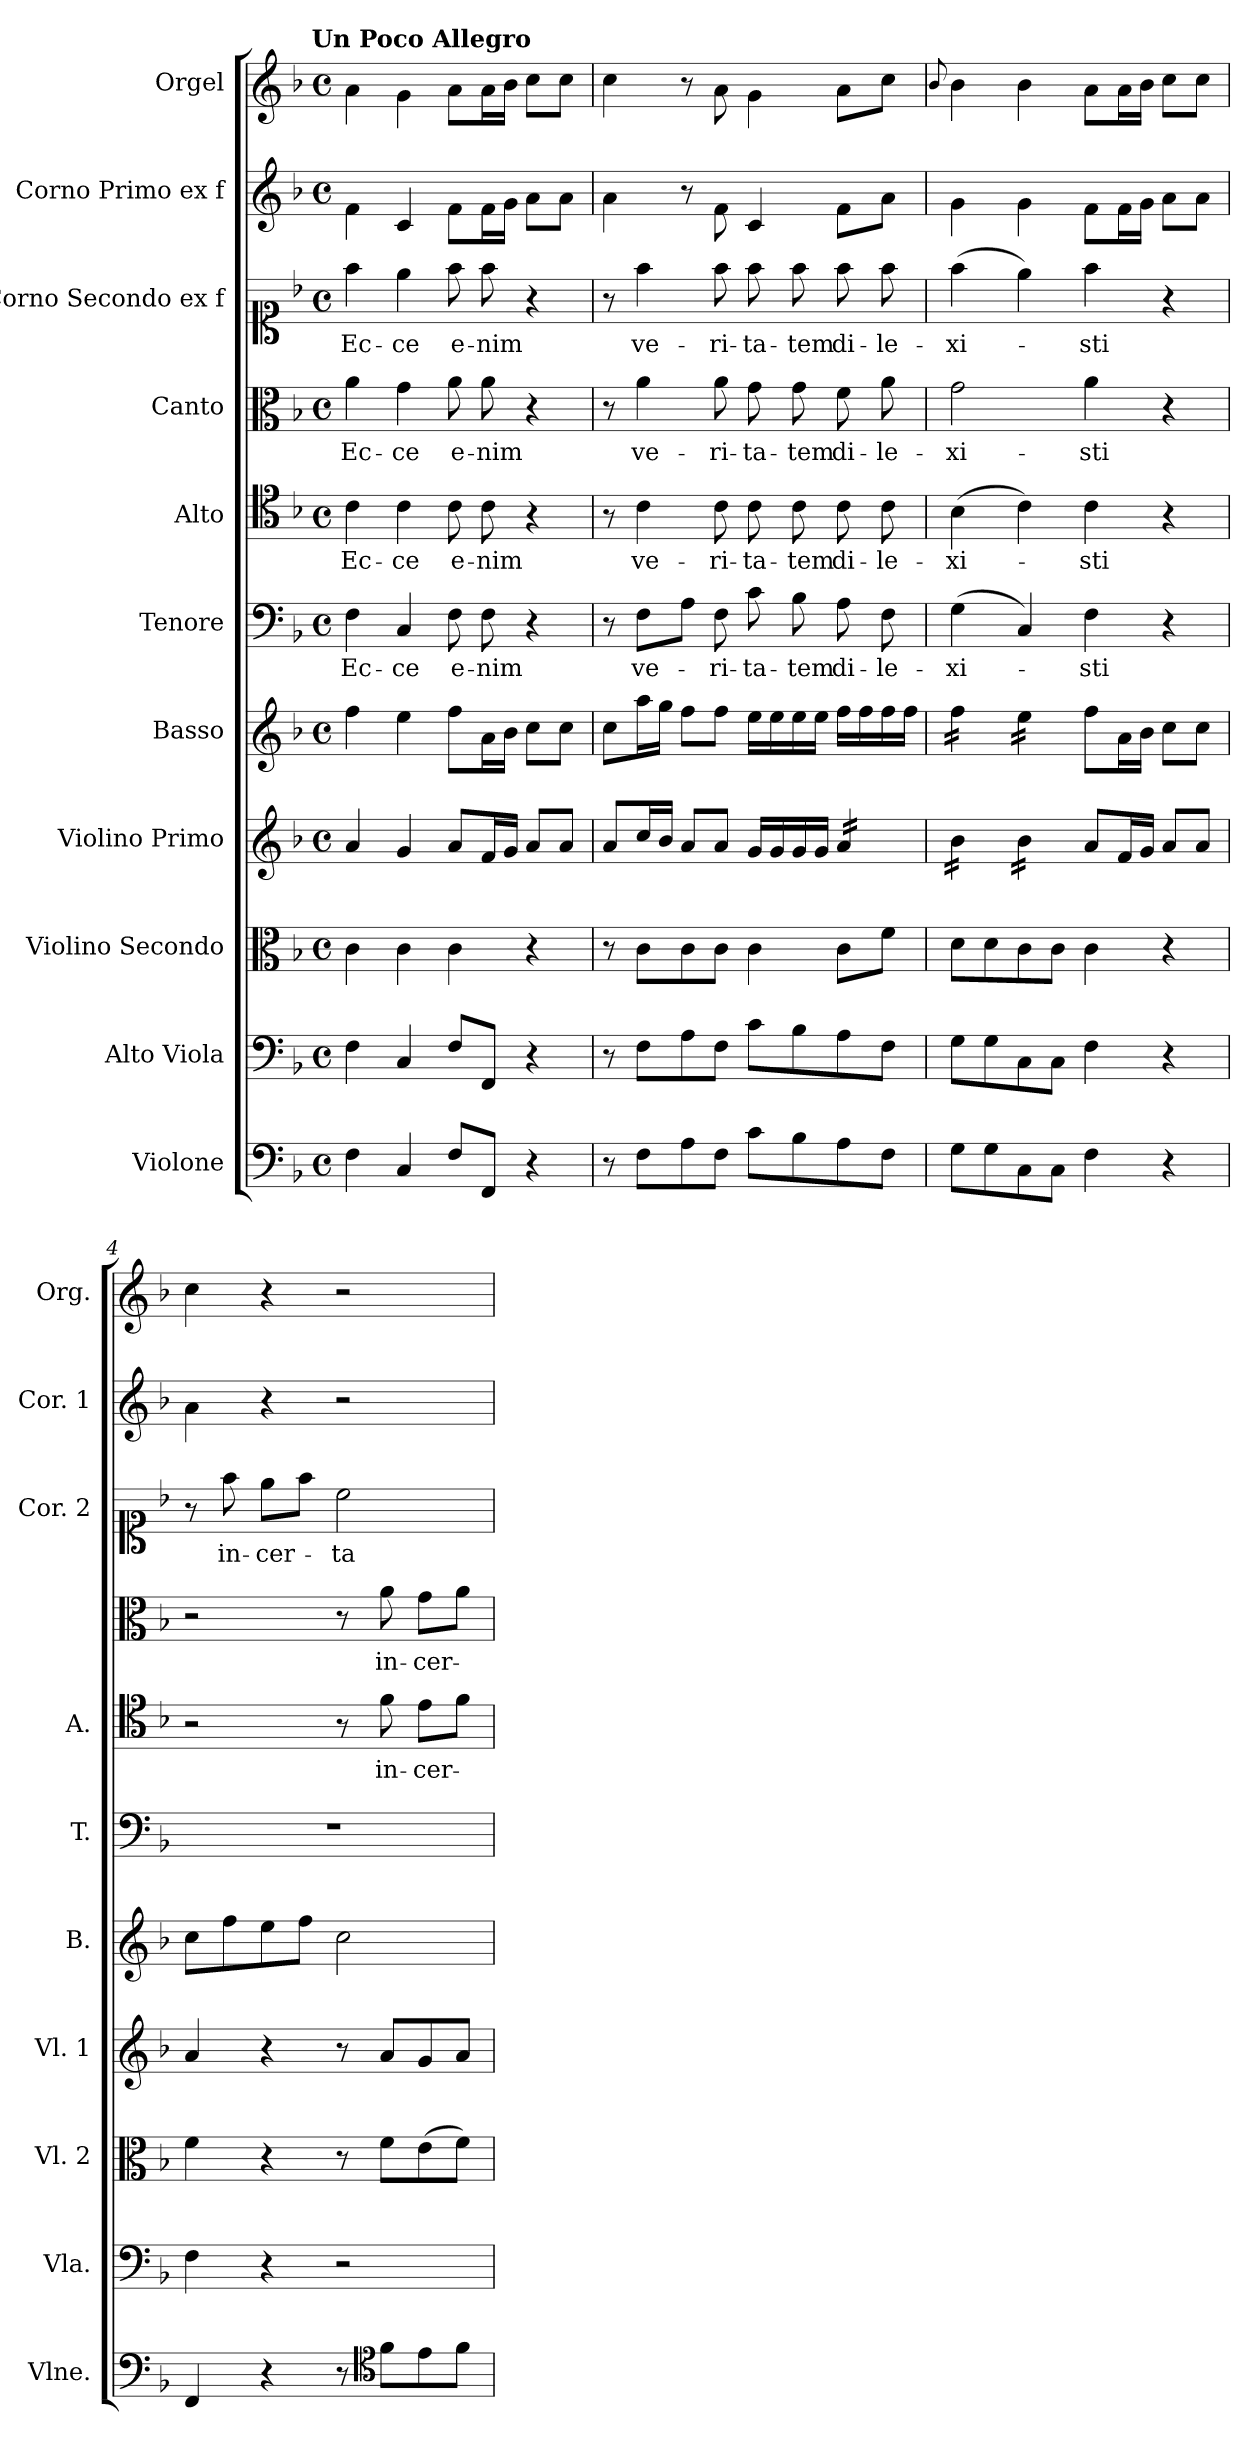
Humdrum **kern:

**kern	**kern	**kern	**kern	**kern	**kern	**text	**kern	**text	**kern	**text	**kern	**text	**kern	**kern
*part11	*part10	*part9	*part8	*part7	*part6	*part6	*part5	*part5	*part4	*part4	*part3	*part3	*part2	*part1
*staff11	*staff10	*staff9	*staff8	*staff7	*staff6	*staff6	*staff5	*staff5	*staff4	*staff4	*staff3	*staff3	*staff2	*staff1
*I"Violone	*I"Alto Viola	*I"Violino Secondo	*I"Violino Primo	*I"Basso	*I"Tenore	*	*I"Alto	*	*I"Canto	*	*I"Corno Secondo ex f	*	*I"Corno Primo ex f	*I"Orgel
*I'Vlne.	*I'Vla.	*I'Vl. 2	*I'Vl. 1	*I'B.	*I'T.	*	*I'A.	*	*	*	*I'Cor. 2	*	*I'Cor. 1	*I'Org.
*clefF4	*clefF4	*clefC3	*clefG2	*clefG2	*clefF4	*	*clefC4	*	*clefC3	*	*clefC1	*	*clefG2	*clefG2
*	*ITrd7c12	*	*	*	*	*	*	*	*	*	*	*	*ITrd0c7	*ITrd0c7
*k[b-]	*k[b-]	*k[b-]	*k[b-]	*k[b-]	*k[b-]	*	*k[b-]	*	*k[b-]	*	*k[b-]	*	*k[b-]	*k[b-]
!!LO:TX:omd:t=Un Poco Allegro
*M4/4	*M4/4	*M4/4	*M4/4	*M4/4	*M4/4	*	*M4/4	*	*M4/4	*	*M4/4	*	*M4/4	*M4/4
*met(c)	*met(c)	*met(c)	*met(c)	*met(c)	*met(c)	*	*met(c)	*	*met(c)	*	*met(c)	*	*met(c)	*met(c)
*MM110	*MM110	*MM110	*MM110	*MM110	*MM110	*	*MM110	*	*MM110	*	*MM110	*	*MM110	*MM110
=1	=1	=1	=1	=1	=1	=1	=1	=1	=1	=1	=1	=1	=1	=1
4F\	4FF\	4c\	4a/	4ff\	4F\	Ec-	4c\	Ec-	4a\	Ec-	4ff\	Ec-	4f\	4a\
4C/	4CC/	4c\	4g/	4ee\	4C/	-ce	4c\	-ce	4g\	-ce	4ee\	-ce	4c/	4g\
8F/L	8FF/L	4c\	8a/L	8ff\L	8F\	e-	8c\	e-	8a\	e-	8ff\	e-	8f\L	8a\L
8FF/J	8FFF/J	.	16f/L	16a\L	8F\	-nim	8c\	-nim	8a\	-nim	8ff\	-nim	16f\L	16a\L
.	.	.	16g/JJ	16b-\JJ	.	.	.	.	.	.	.	.	16g\JJ	16b-\JJ
4r	4r	4r	8a/L	8cc\L	4r	.	4r	.	4r	.	4r	.	8a\L	8cc\L
.	.	.	8a/J	8cc\J	.	.	.	.	.	.	.	.	8a\J	8cc\J
=2	=2	=2	=2	=2	=2	=2	=2	=2	=2	=2	=2	=2	=2	=2
8r	8r	8r	8a/L	8cc\L	8r	.	8r	.	8r	.	8r	.	4a\	4cc\
8F\L	8FF\L	8c\L	16cc/L	16aa\L	8F\L	ve-	4c\	ve-	4a\	ve-	4ff\	ve-	.	.
.	.	.	16b-/JJ	16gg\JJ	.	.	.	.	.	.	.	.	.	.
8A\	8AA\	8c\	8a/L	8ff\L	8A\J	.	.	.	.	.	.	.	8r	8r
8F\J	8FF\J	8c\J	8a/J	8ff\J	8F\	-ri-	8c\	-ri-	8a\	-ri-	8ff\	-ri-	8f\	8a\
8c\L	8C\L	4c\	16g/LL	16ee\LL	8c\	-ta-	8c\	-ta-	8g\	-ta-	8ff\	-ta-	4c/	4g\
.	.	.	16g/	16ee\	.	.	.	.	.	.	.	.	.	.
8B-\	8BB-\	.	16g/	16ee\	8B-\	-tem	8c\	-tem	8g\	-tem	8ff\	-tem	.	.
.	.	.	16g/JJ	16ee\JJ	.	.	.	.	.	.	.	.	.	.
*	*	*	*tremolo	*	*	*	*	*	*	*	*	*	*	*
8A\	8AA\	8c\L	16a/LL	16ff\LL	8A\	di-	8c\	di-	8f\	di-	8ff\	di-	8f\L	8a\L
.	.	.	16a/	16ff\	.	.	.	.	.	.	.	.	.	.
8F\J	8FF\J	8f\J	16a/	16ff\	8F\	-le-	8c\	-le-	8a\	-le-	8ff\	-le-	8a\J	8cc\J
.	.	.	16a/JJ	16ff\JJ	.	.	.	.	.	.	.	.	.	.
=3	=3	=3	=3	=3	=3	=3	=3	=3	=3	=3	=3	=3	=3	=3
.	.	.	.	.	.	.	.	.	.	.	.	.	.	8qqb-/
*	*	*	*	*tremolo	*	*	*	*	*	*	*	*	*	*
8G\L	8GG\L	8d\L	16b-\LL	16ff\LL	(>4G\	-xi-	(>4B-\	-xi-	2g\	-xi-	(>4ff\	-xi-	4g\	4b-\
.	.	.	16b-\	16ff\	.	.	.	.	.	.	.	.	.	.
8G\	8GG\	8d\	16b-\	16ff\	.	.	.	.	.	.	.	.	.	.
.	.	.	16b-\JJ	16ff\JJ	.	.	.	.	.	.	.	.	.	.
8C\	8CC\	8c\	16b-\LL	16ee\LL	4C/)	.	4c\)	.	.	.	4ee\)	.	4g\	4b-\
.	.	.	16b-\	16ee\	.	.	.	.	.	.	.	.	.	.
8C\J	8CC\J	8c\J	16b-\	16ee\	.	.	.	.	.	.	.	.	.	.
.	.	.	16b-\JJ	16ee\JJ	.	.	.	.	.	.	.	.	.	.
*	*	*	*	*Xtremolo	*	*	*	*	*	*	*	*	*	*
*	*	*	*Xtremolo	*	*	*	*	*	*	*	*	*	*	*
4F\	4FF\	4c\	8a/L	8ff\L	4F\	-sti	4c\	-sti	4a\	-sti	4ff\	-sti	8f\L	8a\L
.	.	.	16f/L	16a\L	.	.	.	.	.	.	.	.	16f\L	16a\L
.	.	.	16g/JJ	16b-\JJ	.	.	.	.	.	.	.	.	16g\JJ	16b-\JJ
4r	4r	4r	8a/L	8cc\L	4r	.	4r	.	4r	.	4r	.	8a\L	8cc\L
.	.	.	8a/J	8cc\J	.	.	.	.	.	.	.	.	8a\J	8cc\J
!!LO:PB:g=z
=4	=4	=4	=4	=4	=4	=4	=4	=4	=4	=4	=4	=4	=4	=4
4FF/	4FF\	4f\	4a/	8cc\L	1r	.	2r	.	2r	.	8r	.	4a\	4cc\
.	.	.	.	8ff\	.	.	.	.	.	.	8ff\	in-	.	.
4r	4r	4r	4r	8ee\	.	.	.	.	.	.	8ee\L	-cer-	4r	4r
.	.	.	.	8ff\J	.	.	.	.	.	.	8ff\J	.	.	.
8r	2r	8r	8r	2cc\	.	.	8r	.	8r	.	2cc\	-ta	2r	2r
*clefC4	*	*	*	*	*	*	*	*	*	*	*	*	*	*
8f\L	.	8f\L	8a/L	.	.	.	8f\	in-	8a\	in-	.	.	.	.
8e\	.	(>8e\	8g/	.	.	.	8e\L	-cer-	8g\L	-cer-	.	.	.	.
8f\J	.	8f\J)	8a/J	.	.	.	8f\J	.	8a\J	.	.	.	.	.
=	=	=	=	=	=	=	=	=	=	=	=	=	=	=
*-	*-	*-	*-	*-	*-	*-	*-	*-	*-	*-	*-	*-	*-	*-
